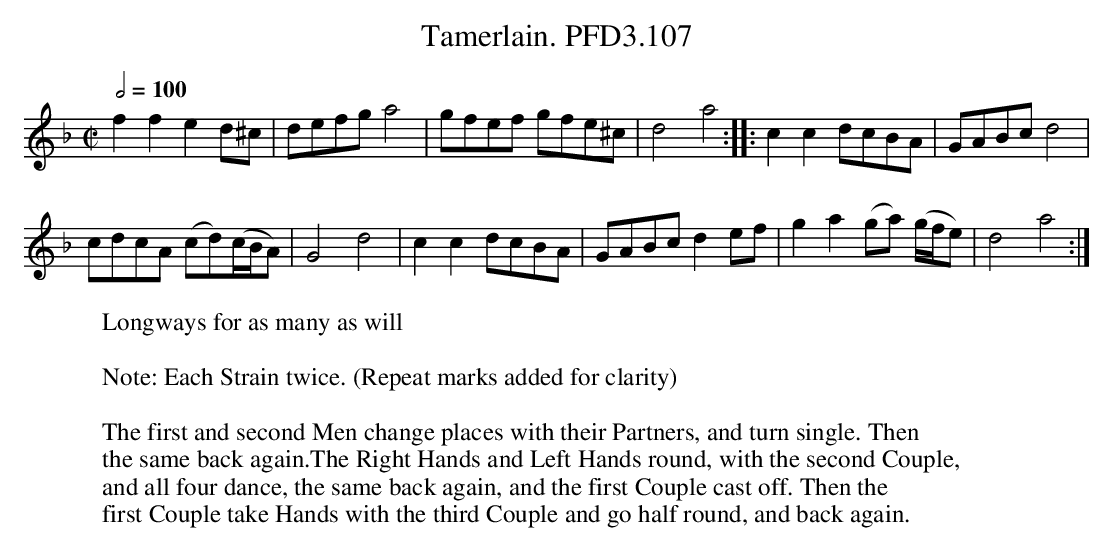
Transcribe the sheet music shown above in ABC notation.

X:1
T:Tamerlain. PFD3.107
W:Longways for as many as will
M:C|
L:1/8
Q:1/2=100
K:F
f2f2 e2 d^c|defg a4|gfef gfe^c|d4a4::c2c2 dcBA|GABc d4|
cdcA (cd)(c/B/A)|G4d4|c2c2 dcBA|GABc d2ef|g2a2(ga )(g/f/e)|d4a4:|
W:
W:Note: Each Strain twice. (Repeat marks added for clarity)
W:
W:The first and second Men change places with their Partners, and turn single. Then
W:the same back again.The Right Hands and Left Hands round, with the second Couple,
W:and all four dance, the same back again, and the first Couple cast off. Then the
W:first Couple take Hands with the third Couple and go half round, and back again.
